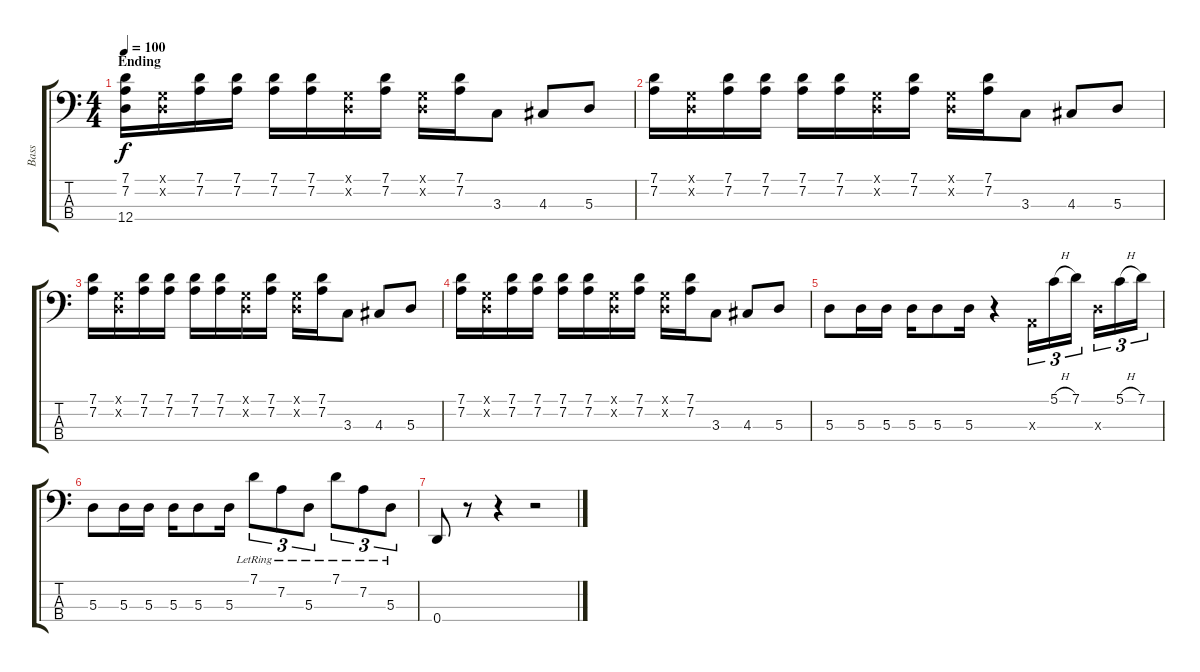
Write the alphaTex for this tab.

\track ("Bass" "Bass") {instrument slapbass2}
\staff {score tabs}
\tuning (G2 D2 A1 D1) {hide}
\ts (4 4)
\section ("" "Ending")
\tempo 100
\clef f4
\ks c
(7.1 7.2 12.4).16{dy f} (0.1{x} 0.2{x}).16 (7.1 7.2).16 (7.1 7.2).16 (7.1 7.2).16 (7.1 7.2).16 (0.1{x} 0.2{x}).16 (7.1 7.2).16 (0.1{x} 0.2{x}).16 (7.1 7.2).16 3.3.8 4.3.8 5.3.8 |
(7.1 7.2).16 (0.1{x} 0.2{x}).16 (7.1 7.2).16 (7.1 7.2).16 (7.1 7.2).16 (7.1 7.2).16 (0.1{x} 0.2{x}).16 (7.1 7.2).16 (0.1{x} 0.2{x}).16 (7.1 7.2).16 3.3.8 4.3.8 5.3.8 |
(7.1 7.2).16 (0.1{x} 0.2{x}).16 (7.1 7.2).16 (7.1 7.2).16 (7.1 7.2).16 (7.1 7.2).16 (0.1{x} 0.2{x}).16 (7.1 7.2).16 (0.1{x} 0.2{x}).16 (7.1 7.2).16 3.3.8 4.3.8 5.3.8 |
(7.1 7.2).16 (0.1{x} 0.2{x}).16 (7.1 7.2).16 (7.1 7.2).16 (7.1 7.2).16 (7.1 7.2).16 (0.1{x} 0.2{x}).16 (7.1 7.2).16 (0.1{x} 0.2{x}).16 (7.1 7.2).16 3.3.8 4.3.8 5.3.8 |
5.3.8 5.3.16 5.3.16 5.3.16 5.3.8 5.3.16 r.4 0.3{x}.16{tu (3 2)} 5.1{h}.16{tu (3 2)} 7.1.16{tu (3 2)} 5.3{x}.16{tu (3 2)} 5.1{h}.16{tu (3 2)} 7.1.16{tu (3 2)} |
5.3.8 5.3.16 5.3.16 5.3.16 5.3.8 5.3.16 7.1{lr}.8{tu (3 2)} 7.2{lr}.8{tu (3 2)} 5.3{lr}.8{tu (3 2)} 7.1{lr}.8{tu (3 2)} 7.2{lr}.8{tu (3 2)} 5.3{lr}.8{tu (3 2)} |
0.4.8 r.8 r.4 r.2
